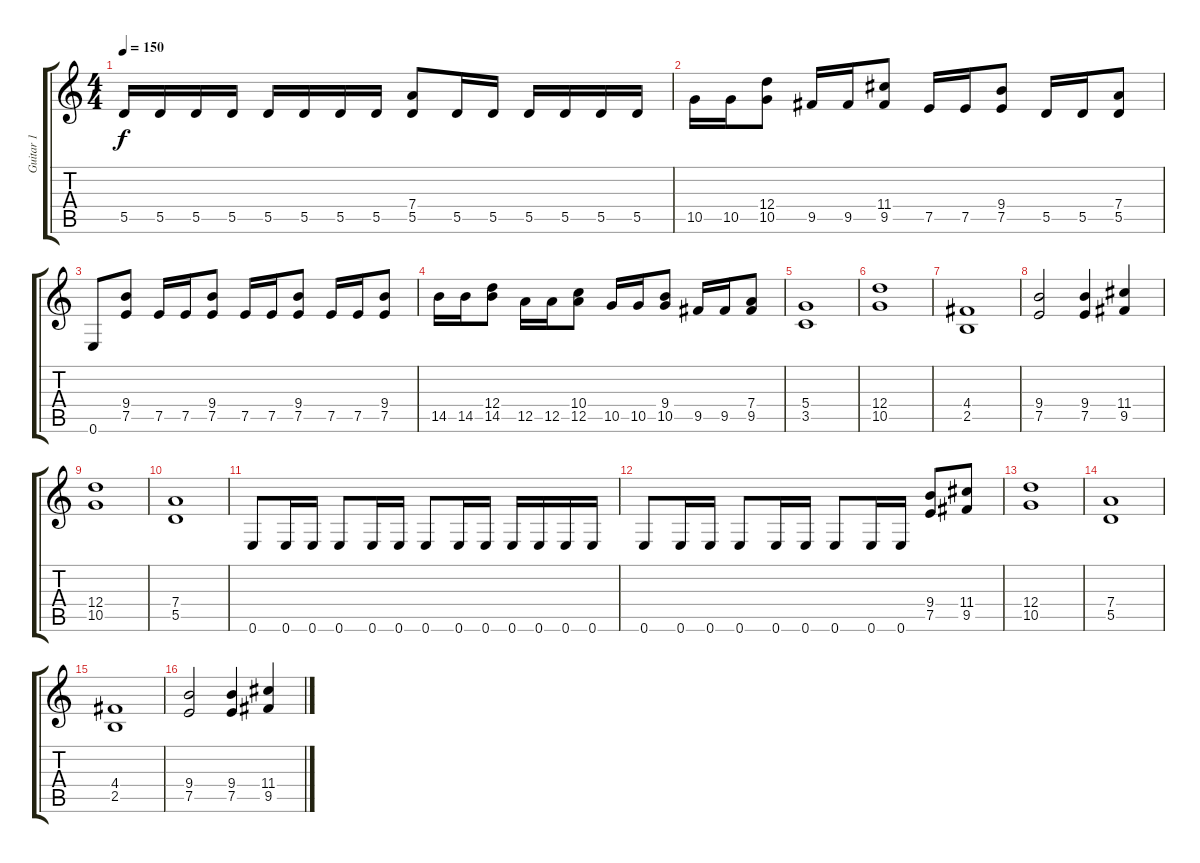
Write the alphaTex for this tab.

\track ("Guitar 1" "Guitar 1") {instrument overdrivenguitar}
\staff {score tabs}
\tuning (E4 B3 G3 D3 A2 E2) {hide}
\ts (4 4)
\tempo 150
\clef g2
\ks c
5.5.16{dy f} 5.5.16 5.5.16 5.5.16 5.5.16 5.5.16 5.5.16 5.5.16 (7.4 5.5).8 5.5.16 5.5.16 5.5.16 5.5.16 5.5.16 5.5.16 |
10.5.16 10.5.16 (12.4 10.5).8 9.5.16 9.5.16 (11.4 9.5).8 7.5.16 7.5.16 (9.4 7.5).8 5.5.16 5.5.16 (7.4 5.5).8 |
0.6.8 (9.4 7.5).8 7.5.16 7.5.16 (9.4 7.5).8 7.5.16 7.5.16 (9.4 7.5).8 7.5.16 7.5.16 (9.4 7.5).8 |
14.5.16 14.5.16 (12.4 14.5).8 12.5.16 12.5.16 (10.4 12.5).8 10.5.16 10.5.16 (9.4 10.5).8 9.5.16 9.5.16 (7.4 9.5).8 |
(5.4 3.5).1 |
(12.4 10.5).1 |
(4.4 2.5).1 |
(9.4 7.5).2 (9.4 7.5).4 (11.4 9.5).4 |
(12.4 10.5).1 |
(7.4 5.5).1 |
0.6.8 0.6.16 0.6.16 0.6.8 0.6.16 0.6.16 0.6.8 0.6.16 0.6.16 0.6.16 0.6.16 0.6.16 0.6.16 |
0.6.8 0.6.16 0.6.16 0.6.8 0.6.16 0.6.16 0.6.8 0.6.16 0.6.16 (9.4 7.5).8 (11.4 9.5).8 |
(12.4 10.5).1 |
(7.4 5.5).1 |
(4.4 2.5).1 |
(9.4 7.5).2 (9.4 7.5).4 (11.4 9.5).4
